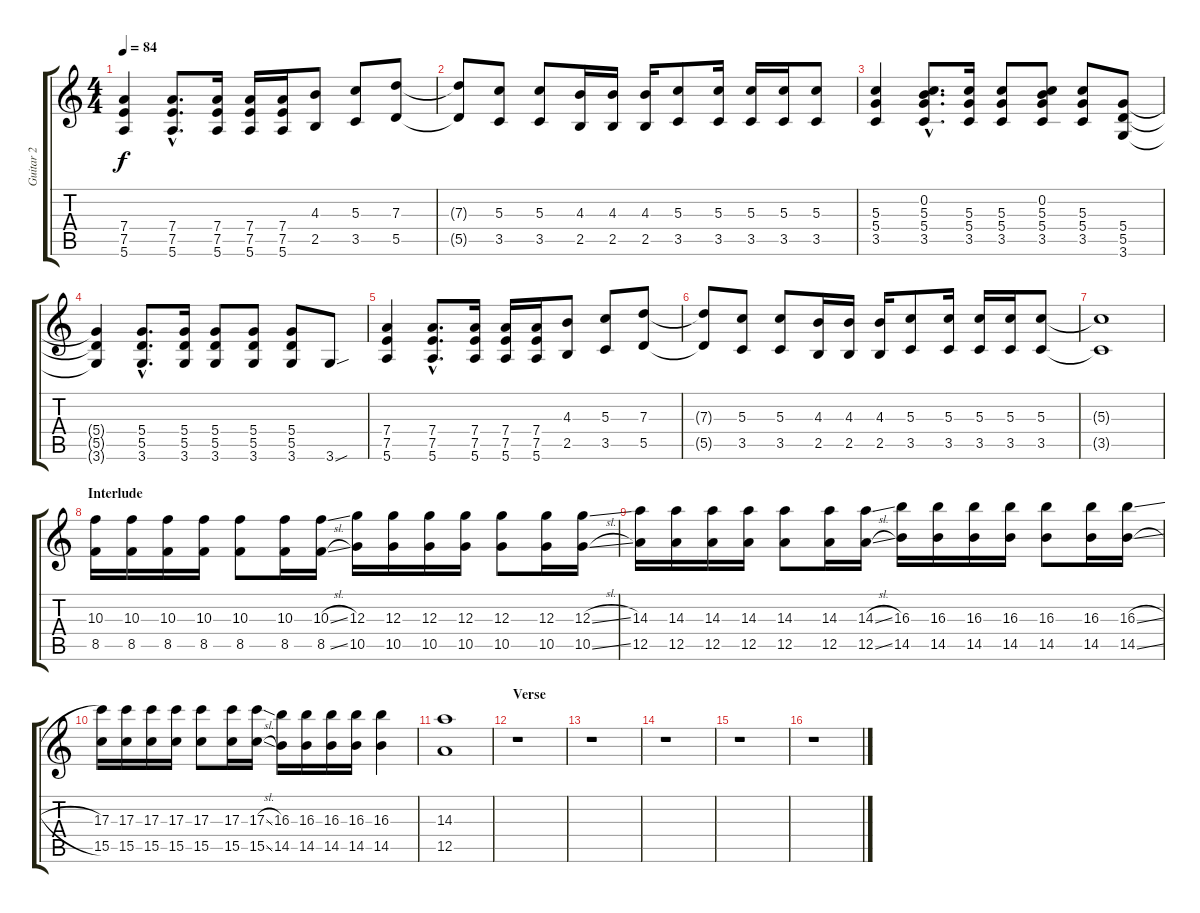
\track ("Guitar 2" "Guitar 2") {instrument distortionguitar}
\staff {score tabs}
\tuning (E4 B3 G3 D3 A2 E2) {hide}
\ts (4 4)
\tempo 84
\clef g2
\ks c
(7.4 7.5 5.6).4{dy f} (7.4{hac} 7.5{hac} 5.6{hac}).8{d} (7.4 7.5 5.6).16 (7.4 7.5 5.6).16 (7.4 7.5 5.6).16 (4.3 2.5).8 (5.3 3.5).8 (7.3 5.5).8 |
(7.3{t} 5.5{t}).8 (5.3 3.5).8 (5.3 3.5).8 (4.3 2.5).16 (4.3 2.5).16 (4.3 2.5).16 (5.3 3.5).8 (5.3 3.5).16 (5.3 3.5).16 (5.3 3.5).16 (5.3 3.5).8 |
(5.3 5.4 3.5).4 (0.2{hac} 5.3{hac} 5.4{hac} 3.5{hac}).8{d} (5.3 5.4 3.5).16 (5.3 5.4 3.5).8 (0.2 5.3 5.4 3.5).8 (5.3 5.4 3.5).8 (5.4 5.5 3.6).8 |
(5.4{t} 5.5{t} 3.6{t}).4 (5.4{hac} 5.5{hac} 3.6{hac}).8{d} (5.4 5.5 3.6).16 (5.4 5.5 3.6).8 (5.4 5.5 3.6).8 (5.4 5.5 3.6).8 3.6{sou}.8 |
(7.4 7.5 5.6).4 (7.4{hac} 7.5{hac} 5.6{hac}).8{d} (7.4 7.5 5.6).16 (7.4 7.5 5.6).16 (7.4 7.5 5.6).16 (4.3 2.5).8 (5.3 3.5).8 (7.3 5.5).8 |
(7.3{t} 5.5{t}).8 (5.3 3.5).8 (5.3 3.5).8 (4.3 2.5).16 (4.3 2.5).16 (4.3 2.5).16 (5.3 3.5).8 (5.3 3.5).16 (5.3 3.5).16 (5.3 3.5).16 (5.3 3.5).8 |
(5.3{t} 3.5{t}).1 |
\section ("" "Interlude")
(10.3 8.5).16 (10.3 8.5).16 (10.3 8.5).16 (10.3 8.5).16 (10.3 8.5).8 (10.3 8.5).16 (10.3{sl} 8.5{sl}).16 (12.3 10.5).16 (12.3 10.5).16 (12.3 10.5).16 (12.3 10.5).16 (12.3 10.5).8 (12.3 10.5).16 (12.3{sl} 10.5{sl}).16 |
(14.3 12.5).16 (14.3 12.5).16 (14.3 12.5).16 (14.3 12.5).16 (14.3 12.5).8 (14.3 12.5).16 (14.3{sl} 12.5{sl}).16 (16.3 14.5).16 (16.3 14.5).16 (16.3 14.5).16 (16.3 14.5).16 (16.3 14.5).8 (16.3 14.5).16 (16.3{sl} 14.5{sl}).16 |
(17.3 15.5).16 (17.3 15.5).16 (17.3 15.5).16 (17.3 15.5).16 (17.3 15.5).8 (17.3 15.5).16 (17.3{sl} 15.5{sl}).16 (16.3 14.5).16 (16.3 14.5).16 (16.3 14.5).16 (16.3 14.5).16 (16.3 14.5).4 |
(14.3 12.5).1 |
\section ("" "Verse")
r.1 |
r.1 |
r.1 |
r.1 |
r.1
